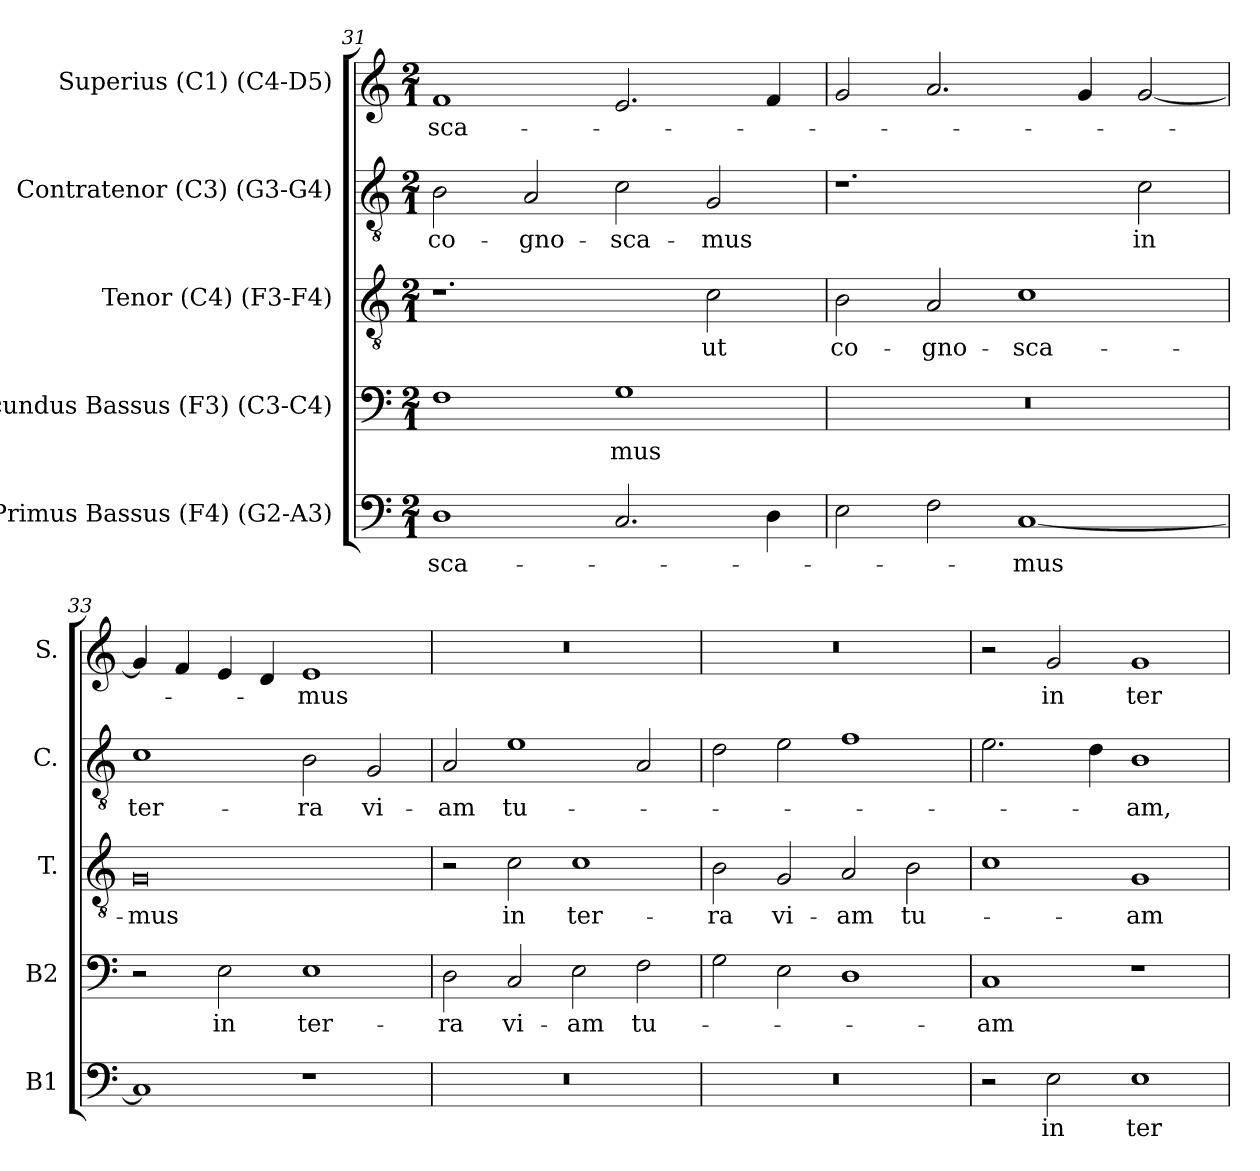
**kern	**text	**kern	**text	**kern	**text	**kern	**text	**kern	**text
*part5	*part5	*part4	*part4	*part3	*part3	*part2	*part2	*part1	*part1
*staff5	*staff5	*staff4	*staff4	*staff3	*staff3	*staff2	*staff2	*staff1	*staff1
*I"Primus Bassus (F4) (G2-A3)	*	*I"Secundus Bassus (F3) (C3-C4)	*	*I"Tenor (C4) (F3-F4)	*	*I"Contratenor (C3) (G3-G4)	*	*I"Superius (C1) (C4-D5)	*
*I'B1	*	*I'B2	*	*I'T.	*	*I'C.	*	*I'S.	*
!!LO:PB:g=z
*clefF4	*	*clefF4	*	*clefGv2	*	*clefGv2	*	*clefG2	*
*	*	*	*	*ITrd7c12	*	*ITrd7c12	*	*	*
*k[]	*	*k[]	*	*k[]	*	*k[]	*	*k[]	*
*C:	*	*C:	*	*C:	*	*C:	*	*C:	*
*M2/1	*	*M2/1	*	*M2/1	*	*M2/1	*	*M2/1	*
=31	=31	=31	=31	=31	=31	=31	=31	=31	=31
!	!LO:LY:b:color=#000000	!	!	!	!	!	!	!	!
!	!	!	!	!	!	!	!LO:LY:b:color=#000000	!	!
!	!	!	!	!	!	!	!	!	!LO:LY:b:color=#000000
1Di	-sca-	1Fi	.	1.r	.	2BBi\	co-	1fi	-sca-
!	!	!	!	!	!	!	!LO:LY:b:color=#000000	!	!
.	.	.	.	.	.	2AAi/	-gno-	.	.
!	!	!	!LO:LY:b:color=#000000	!	!	!	!	!	!
!	!	!	!	!	!	!	!LO:LY:b:color=#000000	!	!
2.Ci/	.	1Gi	-mus	.	.	2Ci\	-sca-	2.ei/	.
!	!	!	!	!	!LO:LY:b:color=#000000	!	!	!	!
!	!	!	!	!	!	!	!LO:LY:b:color=#000000	!	!
.	.	.	.	2Ci\	ut	2GGi/	-mus	.	.
4Di\	.	.	.	.	.	.	.	4fi/	.
=32	=32	=32	=32	=32	=32	=32	=32	=32	=32
!	!	!LO:N:vis=1	!	!	!	!	!	!	!
!	!	!	!	!	!LO:LY:b:color=#000000	!	!	!	!
2Ei\	.	0r	.	2BBi\	co-	1.r	.	2gi/	.
!	!	!	!	!	!LO:LY:b:color=#000000	!	!	!	!
2Fi\	.	.	.	2AAi/	-gno-	.	.	2.ai/	.
!	!LO:LY:b:color=#000000	!	!	!	!	!	!	!	!
!	!	!	!	!	!LO:LY:b:color=#000000	!	!	!	!
[1Ci	-mus	.	.	1Ci	-sca-	.	.	.	.
.	.	.	.	.	.	.	.	4gi/	.
!	!	!	!	!	!	!	!LO:LY:b:color=#000000	!	!
.	.	.	.	.	.	2Ci\	in	[2gi/	.
=33	=33	=33	=33	=33	=33	=33	=33	=33	=33
!	!	!	!	!	!LO:LY:b:color=#000000	!	!	!	!
!	!	!	!	!	!	!	!LO:LY:b:color=#000000	!	!
1Ci]	.	2r	.	0GGi	-mus	1Ci	ter-	4gi/]	.
.	.	.	.	.	.	.	.	4fi/	.
!	!	!	!LO:LY:b:color=#000000	!	!	!	!	!	!
.	.	2Ei\	in	.	.	.	.	4ei/	.
.	.	.	.	.	.	.	.	4di/	.
!	!	!	!LO:LY:b:color=#000000	!	!	!	!	!	!
!	!	!	!	!	!	!	!LO:LY:b:color=#000000	!	!
!	!	!	!	!	!	!	!	!	!LO:LY:b:color=#000000
1r	.	1Ei	ter-	.	.	2BBi\	-ra	1ei	-mus
!	!	!	!	!	!	!	!LO:LY:b:color=#000000	!	!
.	.	.	.	.	.	2GGi/	vi-	.	.
=34	=34	=34	=34	=34	=34	=34	=34	=34	=34
!LO:N:vis=1	!	!	!	!	!	!	!	!	!
!	!	!	!LO:LY:b:color=#000000	!	!	!	!	!	!
!	!	!	!	!	!	!	!LO:LY:b:color=#000000	!LO:N:vis=1	!
0r	.	2Di\	-ra	2r	.	2AAi/	-am	0r	.
!	!	!	!LO:LY:b:color=#000000	!	!	!	!	!	!
!	!	!	!	!	!LO:LY:b:color=#000000	!	!	!	!
!	!	!	!	!	!	!	!LO:LY:b:color=#000000	!	!
.	.	2Ci/	vi-	2Ci\	in	1Ei	tu-	.	.
!	!	!	!LO:LY:b:color=#000000	!	!	!	!	!	!
!	!	!	!	!	!LO:LY:b:color=#000000	!	!	!	!
.	.	2Ei\	-am	1Ci	ter-	.	.	.	.
!	!	!	!LO:LY:b:color=#000000	!	!	!	!	!	!
.	.	2Fi\	tu-	.	.	2AAi/	.	.	.
=35	=35	=35	=35	=35	=35	=35	=35	=35	=35
!LO:N:vis=1	!	!	!	!	!	!	!	!	!
!	!	!	!	!	!LO:LY:b:color=#000000	!	!	!LO:N:vis=1	!
0r	.	2Gi\	.	2BBi\	-ra	2Di\	.	0r	.
!	!	!	!	!	!LO:LY:b:color=#000000	!	!	!	!
.	.	2Ei\	.	2GGi/	vi-	2Ei\	.	.	.
!	!	!	!	!	!LO:LY:b:color=#000000	!	!	!	!
.	.	1Di	.	2AAi/	-am	1Fi	.	.	.
!	!	!	!	!	!LO:LY:b:color=#000000	!	!	!	!
.	.	.	.	2BBi\	tu-	.	.	.	.
!!LO:LB:g=z
=36	=36	=36	=36	=36	=36	=36	=36	=36	=36
!	!	!	!LO:LY:b:color=#000000	!	!	!	!	!	!
2r	.	1Ci	-am	1Ci	.	2.Ei\	.	2r	.
!	!LO:LY:b:color=#000000	!	!	!	!	!	!	!	!
!	!	!	!	!	!	!	!	!	!LO:LY:b:color=#000000
2Ei\	in	.	.	.	.	.	.	2gi/	in
.	.	.	.	.	.	4Di\	.	.	.
!	!LO:LY:b:color=#000000	!	!	!	!	!	!	!	!
!	!	!	!	!	!LO:LY:b:color=#000000	!	!	!	!
!	!	!	!	!	!	!	!LO:LY:b:color=#000000	!	!
!	!	!	!	!	!	!	!	!	!LO:LY:b:color=#000000
1Ei	ter-	1r	.	1GGi	-am	1BBi	-am,	1gi	ter-
=	=	=	=	=	=	=	=	=	=
*-	*-	*-	*-	*-	*-	*-	*-	*-	*-
